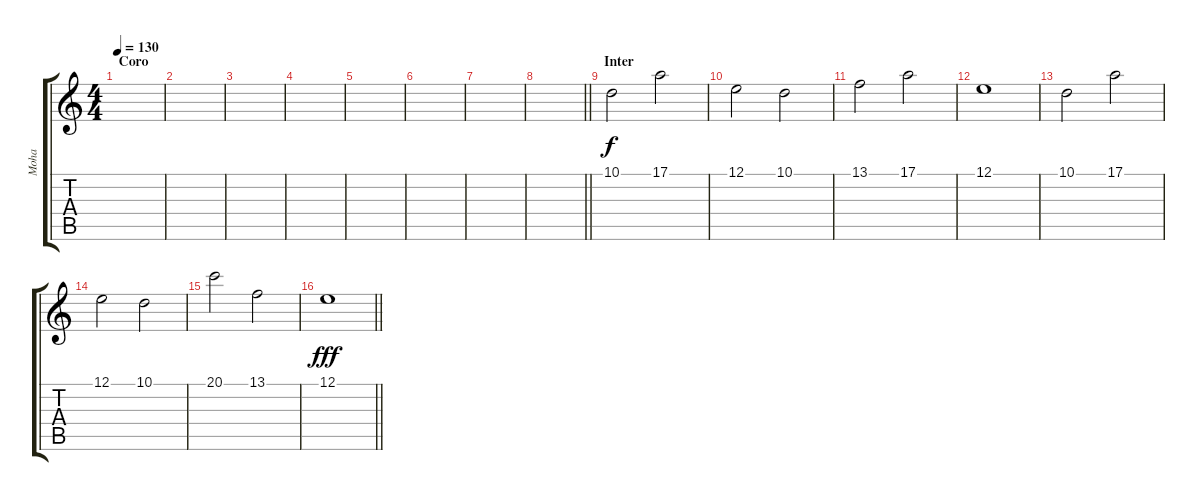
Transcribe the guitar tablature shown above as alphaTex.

\track ("Moha" "Moha") {instrument violin}
\staff {score tabs}
\tuning (E4 B3 G3 D3 A2 E2) {hide}
\ts (4 4)
\section ("" "Coro")
\tempo 130
\clef g2
\ks c
|
|
|
|
|
|
|
\barLineRight lightlight
|
\section ("" "Inter")
10.1.2{dy f} 17.1.2 |
12.1.2 10.1.2 |
13.1.2 17.1.2 |
12.1.1 |
10.1.2 17.1.2 |
12.1.2 10.1.2 |
20.1.2 13.1.2 |
\barLineRight lightlight
12.1.1{dy fff}
